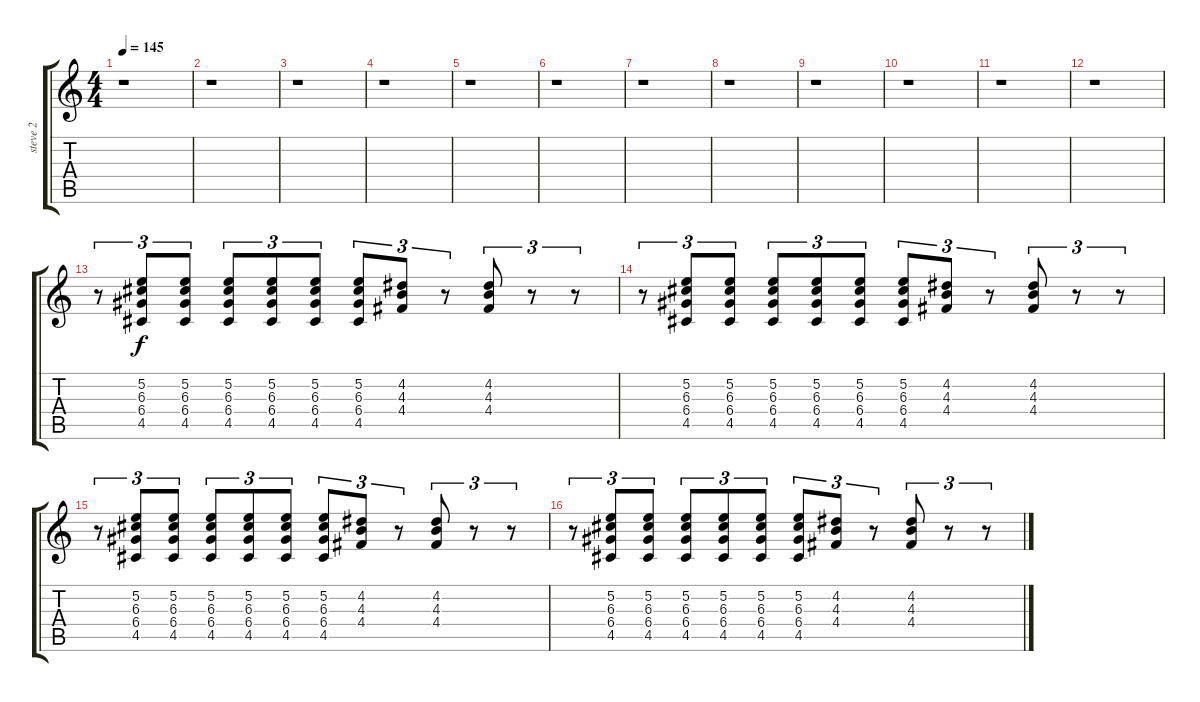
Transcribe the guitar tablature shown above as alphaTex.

\track ("steve 2" "steve 2") {instrument distortionguitar}
\staff {score tabs}
\tuning (E4 B3 G3 D3 A2 E2) {hide}
\ts (4 4)
\tempo 145
\clef g2
\ks c
r.1{dy f} |
r.1 |
r.1 |
r.1 |
r.1 |
r.1 |
r.1 |
r.1 |
r.1 |
r.1 |
r.1 |
r.1 |
r.8{tu (3 2)} (5.2 6.3 6.4 4.5).8{tu (3 2)} (5.2 6.3 6.4 4.5).8{tu (3 2)} (5.2 6.3 6.4 4.5).8{tu (3 2)} (5.2 6.3 6.4 4.5).8{tu (3 2)} (5.2 6.3 6.4 4.5).8{tu (3 2)} (5.2 6.3 6.4 4.5).8{tu (3 2)} (4.2 4.3 4.4).8{tu (3 2)} r.8{tu (3 2)} (4.2 4.3 4.4).8{tu (3 2)} r.8{tu (3 2)} r.8{tu (3 2)} |
r.8{tu (3 2)} (5.2 6.3 6.4 4.5).8{tu (3 2)} (5.2 6.3 6.4 4.5).8{tu (3 2)} (5.2 6.3 6.4 4.5).8{tu (3 2)} (5.2 6.3 6.4 4.5).8{tu (3 2)} (5.2 6.3 6.4 4.5).8{tu (3 2)} (5.2 6.3 6.4 4.5).8{tu (3 2)} (4.2 4.3 4.4).8{tu (3 2)} r.8{tu (3 2)} (4.2 4.3 4.4).8{tu (3 2)} r.8{tu (3 2)} r.8{tu (3 2)} |
r.8{tu (3 2)} (5.2 6.3 6.4 4.5).8{tu (3 2)} (5.2 6.3 6.4 4.5).8{tu (3 2)} (5.2 6.3 6.4 4.5).8{tu (3 2)} (5.2 6.3 6.4 4.5).8{tu (3 2)} (5.2 6.3 6.4 4.5).8{tu (3 2)} (5.2 6.3 6.4 4.5).8{tu (3 2)} (4.2 4.3 4.4).8{tu (3 2)} r.8{tu (3 2)} (4.2 4.3 4.4).8{tu (3 2)} r.8{tu (3 2)} r.8{tu (3 2)} |
r.8{tu (3 2)} (5.2 6.3 6.4 4.5).8{tu (3 2)} (5.2 6.3 6.4 4.5).8{tu (3 2)} (5.2 6.3 6.4 4.5).8{tu (3 2)} (5.2 6.3 6.4 4.5).8{tu (3 2)} (5.2 6.3 6.4 4.5).8{tu (3 2)} (5.2 6.3 6.4 4.5).8{tu (3 2)} (4.2 4.3 4.4).8{tu (3 2)} r.8{tu (3 2)} (4.2 4.3 4.4).8{tu (3 2)} r.8{tu (3 2)} r.8{tu (3 2)}
